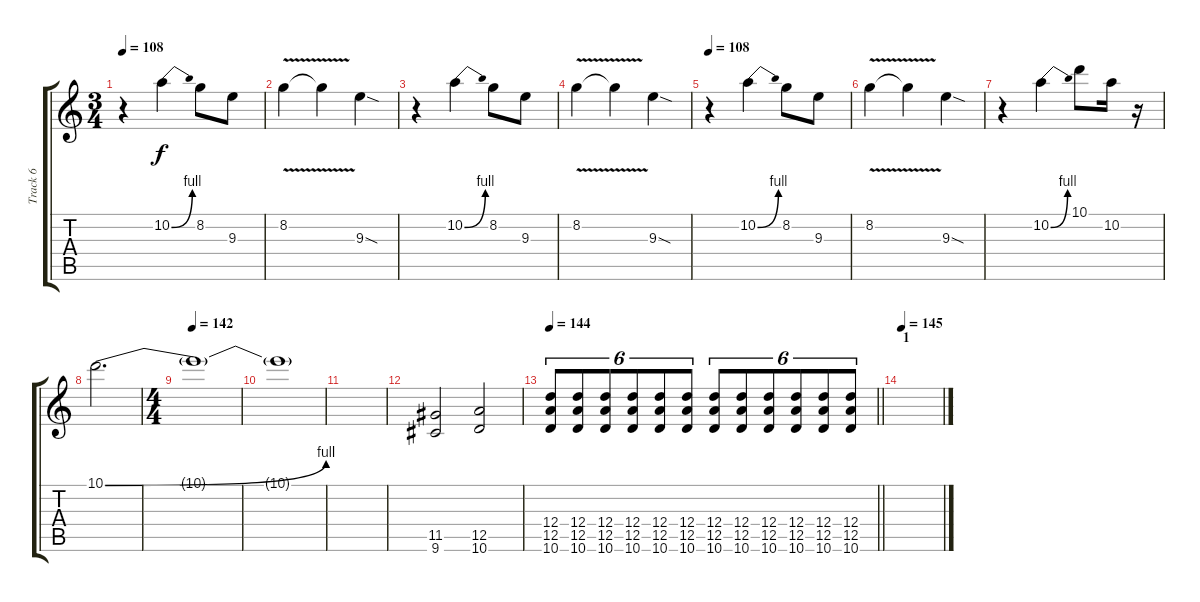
\track ("Track 6" "Track 6") {instrument electricguitarclean}
\staff {score tabs}
\tuning (E4 B3 G3 D3 A2 E2) {hide}
\ts (3 4)
\tempo 108
\clef g2
\ks c
r.4{dy f instrument distortionguitar} 10.2{be (bend 0 0 60 4)}.4 8.2.8 9.3.8 |
8.2{v}.4 8.2{t}.4 9.3{sod}.4 |
r.4{instrument distortionguitar} 10.2{be (bend 0 0 60 4)}.4 8.2.8 9.3.8 |
8.2{v}.4 8.2{t}.4 9.3{sod}.4 |
\tempo 108
r.4{instrument distortionguitar} 10.2{be (bend 0 0 60 4)}.4 8.2.8 9.3.8 |
8.2{v}.4 8.2{t}.4 9.3{sod}.4 |
r.4{instrument distortionguitar} 10.2{be (bend 0 0 60 4)}.4 10.1.8 10.2.16 r.16 |
10.1{be (bend 0 0 60 4)}.2{d} |
\ts (4 4)
\tempo 142
10.1{t}.1 |
10.1{t}.1{volume 9} |
|
(11.5 9.6).2{volume 10} (12.5 10.6).2 |
\tempo 144
\barLineRight lightlight
(12.4 12.5 10.6).8{tu (6 4)} (12.4 12.5 10.6).8{tu (6 4)} (12.4 12.5 10.6).8{tu (6 4)} (12.4 12.5 10.6).8{tu (6 4)} (12.4 12.5 10.6).8{tu (6 4)} (12.4 12.5 10.6).8{tu (6 4)} (12.4 12.5 10.6).8{tu (6 4)} (12.4 12.5 10.6).8{tu (6 4)} (12.4 12.5 10.6).8{tu (6 4)} (12.4 12.5 10.6).8{tu (6 4)} (12.4 12.5 10.6).8{tu (6 4)} (12.4 12.5 10.6).8{tu (6 4)} |
\section ("" "1")
\tempo 145
